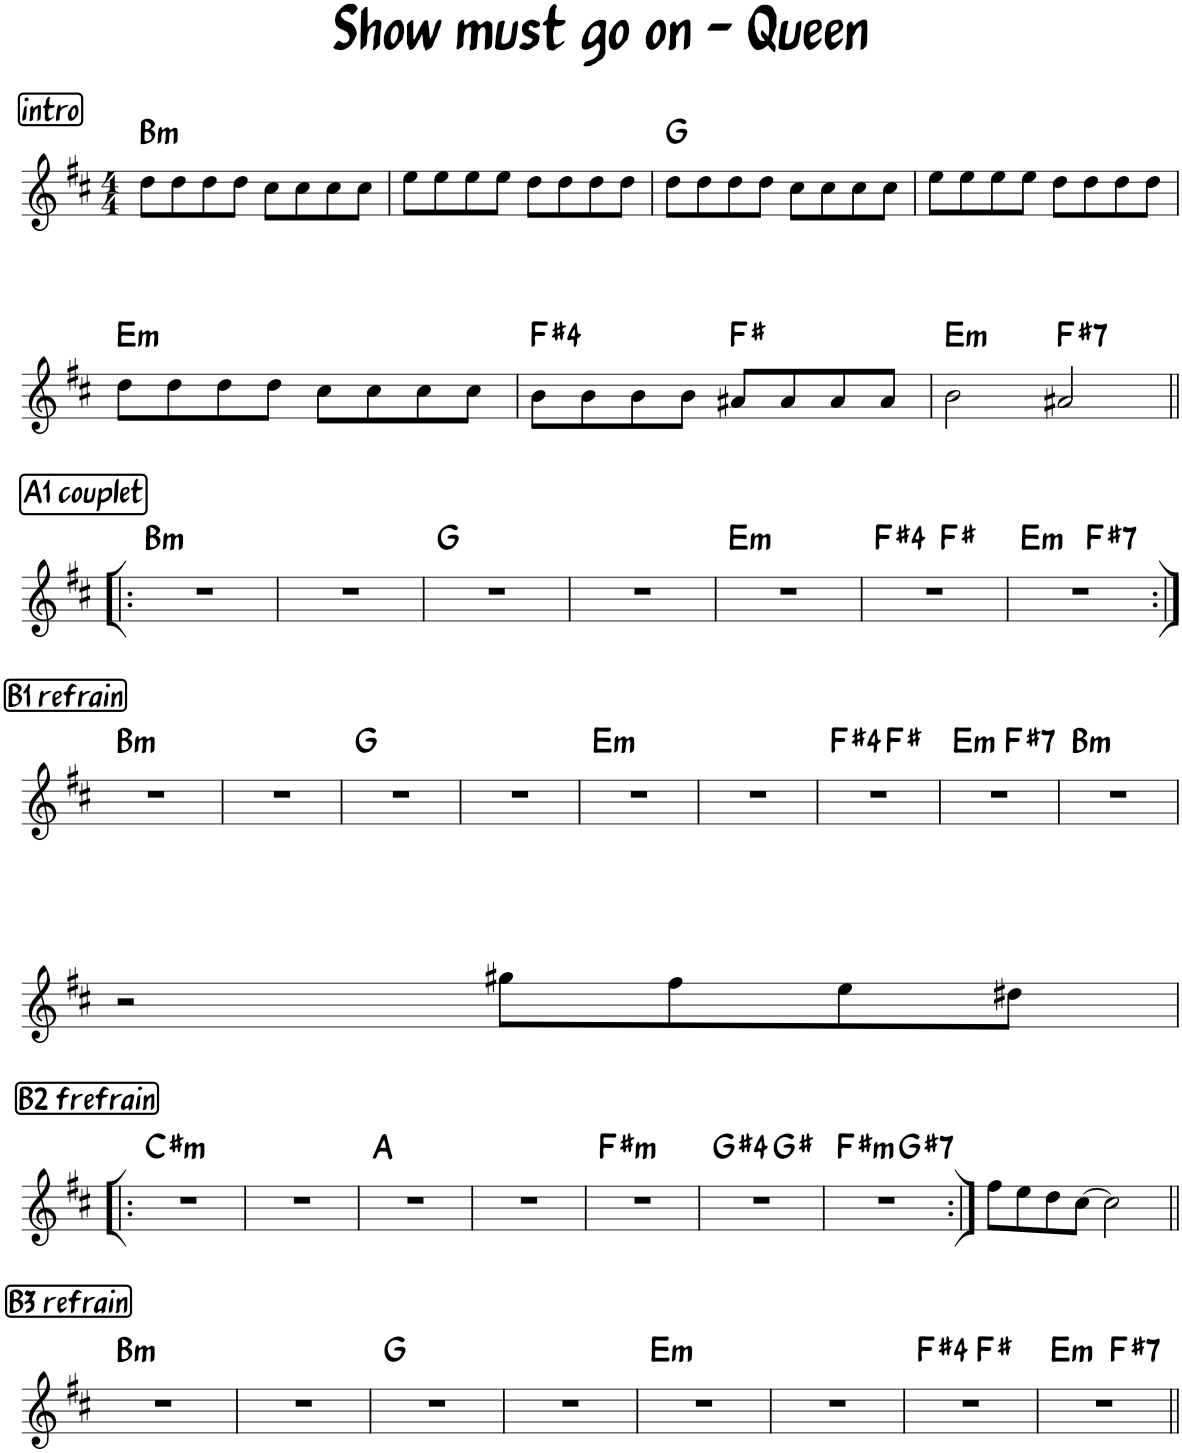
**kern	**harte
*part1	*part1
*staff1	*
*I"Piano	*
*I'Pno.	*
*clefG2	*
*k[f#c#]	*
*M4/4	*
!!LO:REH:place=s1:a:cj:fs=14:t=intro
=1	=1
!	!LO:H:kt=m
8dd\L	B:min
8dd\	.
8dd\	.
8dd\J	.
8cc#\L	.
8cc#\	.
8cc#\	.
8cc#\J	.
=2	=2
8ee\L	.
8ee\	.
8ee\	.
8ee\J	.
8dd\L	.
8dd\	.
8dd\	.
8dd\J	.
=3	=3
8dd\L	G:maj
8dd\	.
8dd\	.
8dd\J	.
8cc#\L	.
8cc#\	.
8cc#\	.
8cc#\J	.
=4	=4
8ee\L	.
8ee\	.
8ee\	.
8ee\J	.
8dd\L	.
8dd\	.
8dd\	.
8dd\J	.
!!LO:LB:g=z
=5	=5
!	!LO:H:kt=m
8dd\L	E:min
8dd\	.
8dd\	.
8dd\J	.
8cc#\L	.
8cc#\	.
8cc#\	.
8cc#\J	.
=6	=6
8b\L	F#:maj(4)
8b\	.
8b\	.
8b\J	.
8a#X/L	F#:maj
8a#/	.
8a#/	.
8a#/J	.
=7	=7
!	!LO:H:kt=m
2b\	E:min
!	!LO:H:kt=7
2a#X/	F#:7
!!LO:LB:g=z
!!LO:REH:place=s1:a:cj:fs=14:t=A1 couplet
=8!|:	=8!|:
!	!LO:H:kt=m
1r	B:min
=9	=9
1r	.
=10	=10
1r	G:maj
=11	=11
1r	.
=12	=12
!	!LO:H:kt=m
1r	E:min
=13	=13
*^	*
1r	2ryy	F#:maj(4)
.	2ryy	F#:maj
=14	=14	=14
!	!	!LO:H:kt=m
1r	2ryy	E:min
!	!	!LO:H:kt=7
.	2ryy	F#:7
!!LO:LB:g=z	!!
!!LO:REH:place=s1:a:cj:fs=14:t=B1 refrain	!!
=15:|!	=15:|!	=15:|!
!	!	!LO:H:kt=m
*v	*v	*
1r	B:min
=16	=16
1r	.
=17	=17
1r	G:maj
=18	=18
1r	.
=19	=19
!	!LO:H:kt=m
1r	E:min
=20	=20
1r	.
=21	=21
*^	*
1r	2ryy	F#:maj(4)
.	2ryy	F#:maj
=22	=22	=22
!	!	!LO:H:kt=m
1r	2ryy	E:min
!	!	!LO:H:kt=7
.	2ryy	F#:7
=23	=23	=23
!	!	!LO:H:kt=m
*v	*v	*
1r	B:min
!!LO:LB:g=z
=24	=24
2r	.
8gg#X\L	.
8ff#\	.
8ee\	.
8dd#X\J	.
!!LO:LB:g=z
!!LO:REH:place=s1:a:cj:fs=14:t=B2 frefrain
=25!|:	=25!|:
!	!LO:H:kt=m
1r	C#:min
=26	=26
1r	.
=27	=27
1r	A:maj
=28	=28
1r	.
=29	=29
!	!LO:H:kt=m
1r	F#:min
=30	=30
*^	*
1r	2ryy	G#:maj(4)
.	2ryy	G#:maj
=31	=31	=31
!	!	!LO:H:kt=m
1r	2ryy	F#:min
!	!	!LO:H:kt=7
.	2ryy	G#:7
*v	*v	*
=32:|!	=32:|!
8ff#\L	.
8ee\	.
8dd\	.
[8cc#\J	.
2cc#\]	.
!!LO:LB:g=z
!!LO:REH:place=s1:a:cj:fs=14:t=B3 refrain
=33||	=33||
!	!LO:H:kt=m
1r	B:min
=34	=34
1r	.
=35	=35
1r	G:maj
=36	=36
1r	.
=37	=37
!	!LO:H:kt=m
1r	E:min
=38	=38
1r	.
=39	=39
*^	*
1r	2ryy	F#:maj(4)
.	2ryy	F#:maj
=40	=40	=40
!	!	!LO:H:kt=m
1r	2ryy	E:min
!	!	!LO:H:kt=7
.	2ryy	F#:7
*v	*v	*
=||	=||
*-	*-
